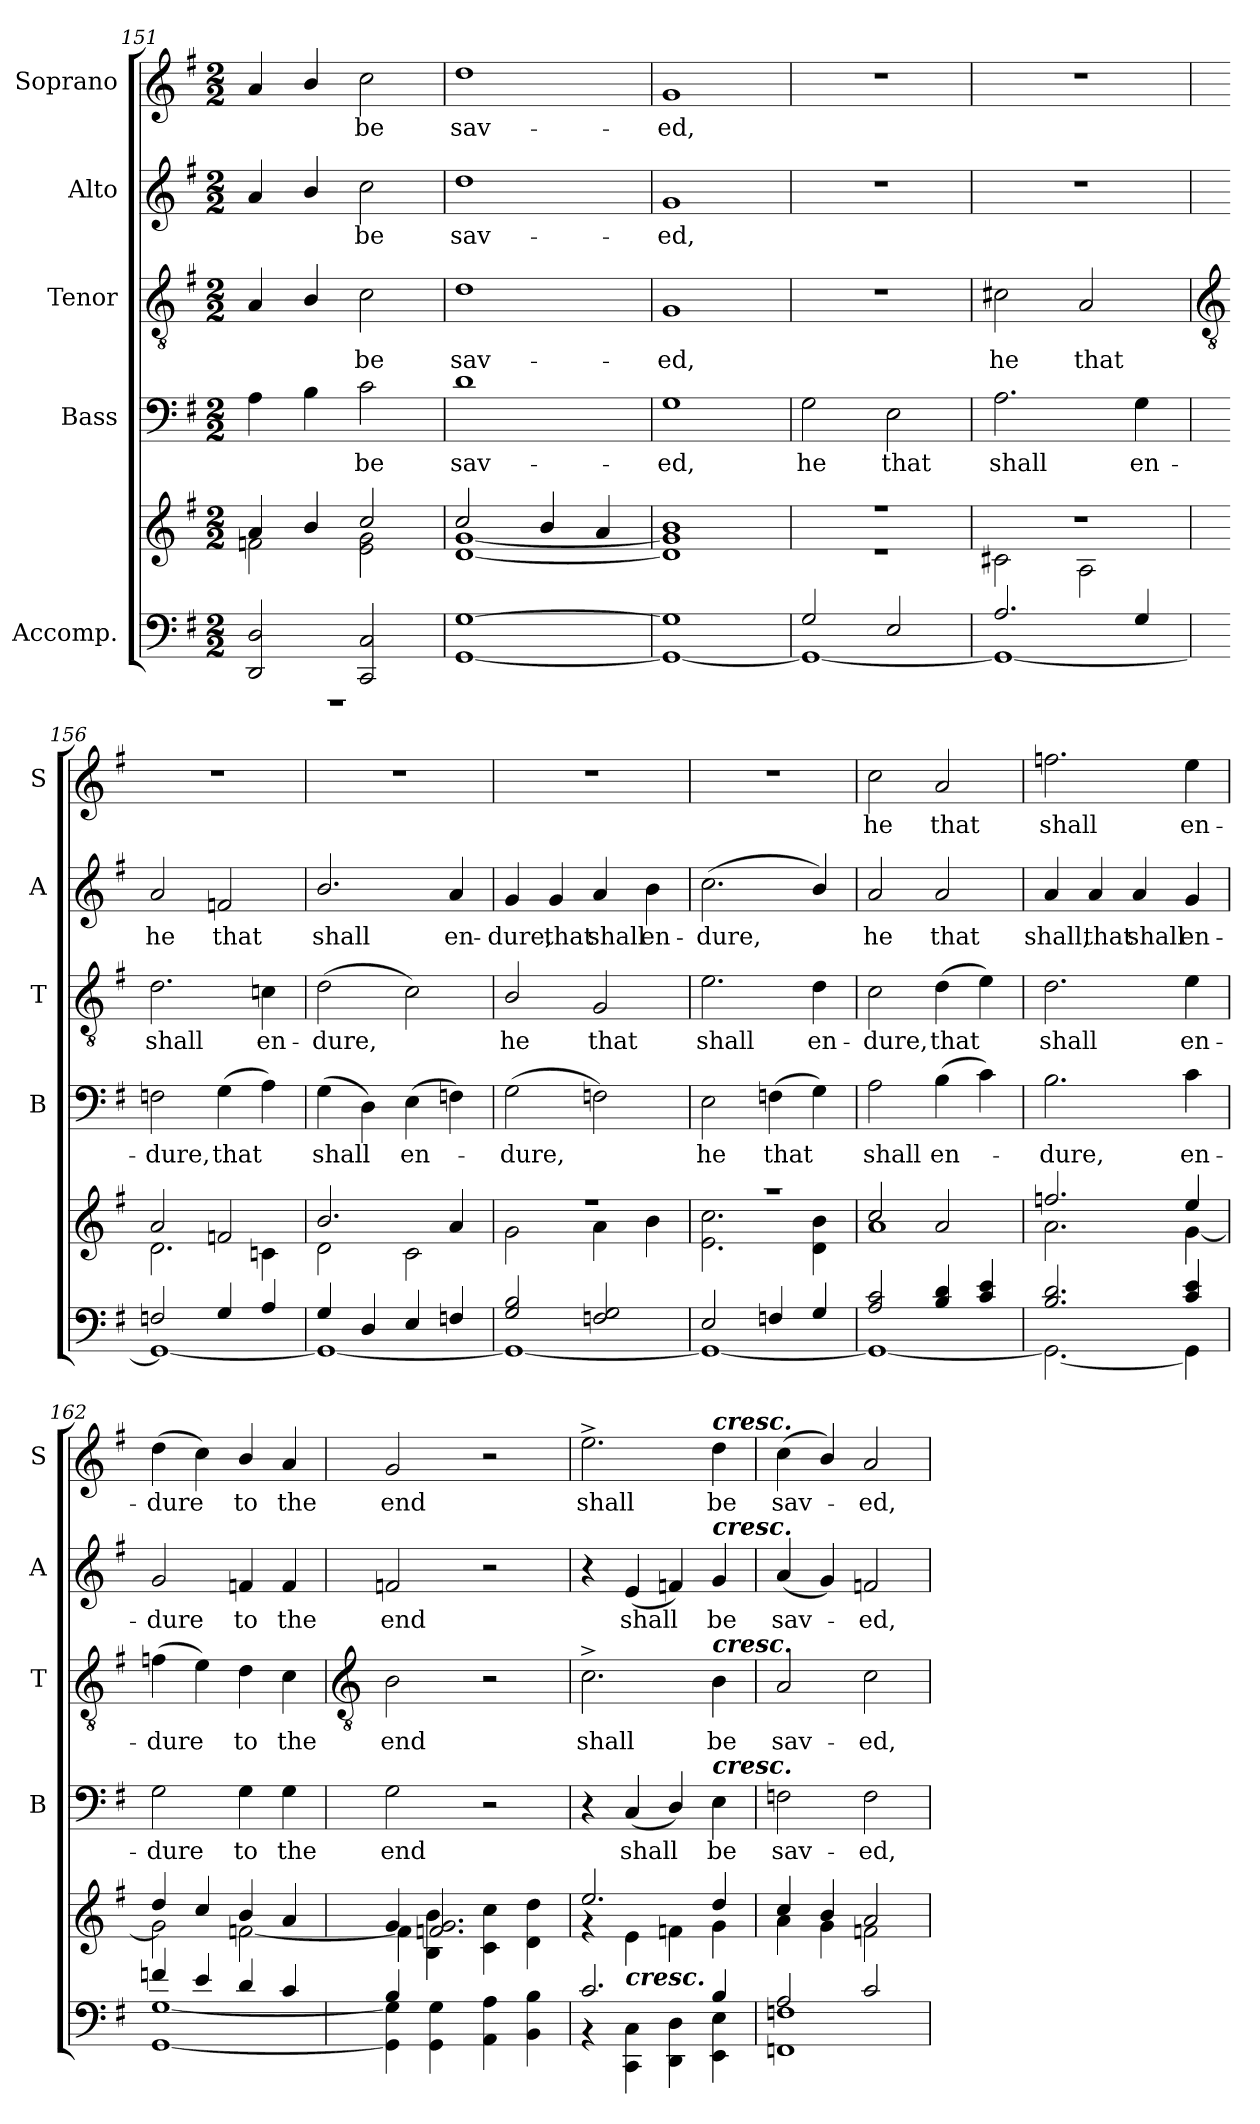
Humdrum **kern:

**kern	**kern	**kern	**text	**kern	**text	**kern	**text	**kern	**text
*part5	*part5	*part4	*part4	*part3	*part3	*part2	*part2	*part1	*part1
*staff6	*staff5	*staff4	*staff4	*staff3	*staff3	*staff2	*staff2	*staff1	*staff1
*I"Accomp.	*	*I"Bass	*	*I"Tenor	*	*I"Alto	*	*I"Soprano	*
*	*	*I'B	*	*I'T	*	*I'A	*	*I'S	*
*clefF4	*clefG2	*clefF4	*	*clefGv2	*	*clefG2	*	*clefG2	*
*k[f#]	*k[f#]	*k[f#]	*	*k[f#]	*	*k[f#]	*	*k[f#]	*
*G:	*G:	*G:	*	*G:	*	*G:	*	*G:	*
*M2/2	*M2/2	*M2/2	*	*M2/2	*	*M2/2	*	*M2/2	*
=151	=151	=151	=151	=151	=151	=151	=151	=151	=151
*^	*^	*	*	*	*	*	*	*	*
2DD/ 2D/	1r	4a/	2fn\	4A	.	4A	.	4a	.	4a	.
.	.	4b/	.	4B\	.	4B/	.	4b/	.	4b/	.
!	!	!	!	!	!LO:LY:b	!	!LO:LY:b	!	!LO:LY:b	!	!LO:LY:b
2CC/ 2C/	.	2cc/	2e\ 2g\	2c	be	2c	be	2cc	be	2cc	be
=152	=152	=152	=152	=152	=152	=152	=152	=152	=152	=152	=152
!	!	!	!	!	!LO:LY:b	!	!LO:LY:b	!	!LO:LY:b	!	!LO:LY:b
[1G/	[1GG\	2cc/	[1d\ [1g\	1d	sav-	1d	sav-	1dd	sav-	1dd	sav-
.	.	4b/	.	.	.	.	.	.	.	.	.
.	.	4a/	.	.	.	.	.	.	.	.	.
=153	=153	=153	=153	=153	=153	=153	=153	=153	=153	=153	=153
!	!	!	!	!	!LO:LY:b	!	!LO:LY:b	!	!LO:LY:b	!	!LO:LY:b
1G/]	1GG\_	1b/	1d\] 1g\]	1G	-ed,	1G	-ed,	1g	-ed,	1g	-ed,
=154	=154	=154	=154	=154	=154	=154	=154	=154	=154	=154	=154
!	!	!	!	!	!LO:LY:b	!	!	!	!	!	!
2G/	1GG\_	1r	1r	2G	he	1r	.	1r	.	1r	.
!	!	!	!	!	!LO:LY:b	!	!	!	!	!	!
2E/	.	.	.	2E	that	.	.	.	.	.	.
=155	=155	=155	=155	=155	=155	=155	=155	=155	=155	=155	=155
!	!	!	!	!	!LO:LY:b	!	!LO:LY:b	!	!	!	!
2.A/	1GG\_	1r	2c#X\	2.A	shall	2c#X	he	1r	.	1r	.
!	!	!	!	!	!	!	!LO:LY:b	!	!	!	!
.	.	.	2A\	.	.	2A	that	.	.	.	.
!	!	!	!	!	!LO:LY:b	!	!	!	!	!	!
4G/	.	.	.	4G	en-	.	.	.	.	.	.
!!LO:LB:g=z
=156	=156	=156	=156	=156	=156	=156	=156	=156	=156	=156	=156
*	*	*	*	*	*	*clefGv2	*	*	*	*	*
!	!	!	!	!	!LO:LY:b	!	!LO:LY:b	!	!LO:LY:b	!	!
2Fn/	1GG\_	2a/	2.d\	2Fn	-dure,	2.d	shall	2a	he	1r	.
!	!	!	!	!	!LO:LY:b	!	!	!	!LO:LY:b	!	!
4G/	.	2fn/	.	(>4G	that	.	.	2fn	that	.	.
!	!	!	!	!	!	!	!LO:LY:b	!	!	!	!
4A/	.	.	4cn\	4A)	.	4cn	en-	.	.	.	.
=157	=157	=157	=157	=157	=157	=157	=157	=157	=157	=157	=157
!	!	!	!	!	!LO:LY:b	!	!LO:LY:b	!	!LO:LY:b	!	!
4G/	1GG\_	2.b/	2d\	(>4G	shall	(>2d	-dure,	2.b/	shall	1r	.
4D/	.	.	.	4D)	.	.	.	.	.	.	.
!	!	!	!	!	!LO:LY:b	!	!	!	!	!	!
4E/	.	.	2c\	(>4E	en-	2c)	.	.	.	.	.
!	!	!	!	!	!	!	!	!	!LO:LY:b	!	!
4Fn/	.	4a/	.	4Fn)	.	.	.	4a	en-	.	.
=158	=158	=158	=158	=158	=158	=158	=158	=158	=158	=158	=158
!	!	!	!	!	!LO:LY:b	!	!LO:LY:b	!	!LO:LY:b	!	!
2G/ 2B/	1GG\_	1r	2g\	(>2G	dure,	2B/	he	4g	-dure,	1r	.
!	!	!	!	!	!	!	!	!	!LO:LY:b	!	!
.	.	.	.	.	.	.	.	4g	that	.	.
!	!	!	!	!	!	!	!LO:LY:b	!	!LO:LY:b	!	!
2Fn/ 2G/	.	.	4a\	2Fn)	.	2G	that	4a	shall	.	.
!	!	!	!	!	!	!	!	!	!LO:LY:b	!	!
.	.	.	4b\	.	.	.	.	4b	en-	.	.
=159	=159	=159	=159	=159	=159	=159	=159	=159	=159	=159	=159
!	!	!	!	!	!LO:LY:b	!	!LO:LY:b	!	!LO:LY:b	!	!
2E/	1GG\_	1r	2.e\ 2.cc\	2E	he	2.e	shall	(<2.cc	-dure,	1r	.
!	!	!	!	!	!LO:LY:b	!	!	!	!	!	!
4Fn/	.	.	.	(>4Fn	that	.	.	.	.	.	.
!	!	!	!	!	!	!	!LO:LY:b	!	!	!	!
4G/	.	.	4d\ 4b\	4G)	.	4d	en-	4b/)	.	.	.
=160	=160	=160	=160	=160	=160	=160	=160	=160	=160	=160	=160
!	!	!	!	!	!LO:LY:b	!	!LO:LY:b	!	!LO:LY:b	!	!LO:LY:b
2A/ 2c/	1GG\_	2cc/	1a\	2A	shall	2c	-dure,	2a	he	2cc	he
!	!	!	!	!	!LO:LY:b	!	!LO:LY:b	!	!LO:LY:b	!	!LO:LY:b
4B/ 4d/	.	2a/	.	(>4B	en-	(>4d	that	2a	that	2a	that
4c/ 4e/	.	.	.	4c)	.	4e)	.	.	.	.	.
=161	=161	=161	=161	=161	=161	=161	=161	=161	=161	=161	=161
!	!	!	!	!	!LO:LY:b	!	!LO:LY:b	!	!LO:LY:b	!	!LO:LY:b
2.B/ 2.d/	2.GG\_	2.ffn/	2.a\	2.B	dure,	2.d	shall	4a	shall,	2.ffn	shall
!	!	!	!	!	!	!	!	!	!LO:LY:b	!	!
.	.	.	.	.	.	.	.	4a	that	.	.
!	!	!	!	!	!	!	!	!	!LO:LY:b	!	!
.	.	.	.	.	.	.	.	4a	shall	.	.
!	!	!	!	!	!LO:LY:b	!	!LO:LY:b	!	!LO:LY:b	!	!LO:LY:b
4c/ 4e/	4GG\]	4ee/	[4g\	4c	en-	4e	en-	4g	en-	4ee	en-
=162	=162	=162	=162	=162	=162	=162	=162	=162	=162	=162	=162
!	!	!	!	!	!LO:LY:b	!	!LO:LY:b	!	!LO:LY:b	!	!LO:LY:b
4fn/	[1GG\ [1G\	4dd/	2g\]	2G	-dure	(>4fn	-dure	2g	-dure	(>4dd	-dure
4e/	.	4cc/	.	.	.	4e)	.	.	.	4cc)	.
!	!	!	!	!	!LO:LY:b	!	!LO:LY:b	!	!LO:LY:b	!	!LO:LY:b
4d/	.	4b/	[2fn\	4G	to	4d	to	4fn	to	4b/	to
!	!	!	!	!	!LO:LY:b	!	!LO:LY:b	!	!LO:LY:b	!	!LO:LY:b
4c/	.	4a/	.	4G	the	4c	the	4f	the	4a	the
!!LO:LB:g=z
=163	=163	=163	=163	=163	=163	=163	=163	=163	=163	=163	=163
*	*	*	*	*	*	*clefGv2	*	*	*	*	*
!	!	!	!	!	!LO:LY:b	!	!LO:LY:b	!	!LO:LY:b	!	!LO:LY:b
4B/	4GG\] 4G\]	4g/	4f\]	2G	end	2B	end	2fn	end	2g	end
4ryy	4GG\ 4G\	2.fn/ 2.g/	4B\ 4b\	.	.	.	.	.	.	.	.
.	.	.	4qqc\yy	.	.	.	.	.	.	.	.
2ryy	4AA\ 4A\	.	4c\ 4cc\	2r	.	2r	.	2r	.	2r	.
.	4BB\ 4B\	.	4d\ 4dd\	.	.	.	.	.	.	.	.
=164	=164	=164	=164	=164	=164	=164	=164	=164	=164	=164	=164
!	!	!	!	!	!	!	!LO:LY:b	!	!	!	!LO:LY:b
2.c/	4r	2.ee/	4r	4r	.	2.c^	shall	4r	.	2.ee^	shall
!	!	!	!LO:TX:b:Bi:t=cresc.	!	!	!	!	!	!	!	!
!	!	!	!	!	!LO:LY:b	!	!	!	!LO:LY:b	!	!
.	4CC\ 4C\	.	4e\	(<4C	shall	.	.	(<4e	shall	.	.
.	4DD\ 4D\	.	4fn\	4D/)	.	.	.	4fn)	.	.	.
!	!	!	!	!	!	!	!	!	!	!LO:TX:a:Bi:t=cresc.	!
!	!	!	!	!	!	!	!	!LO:TX:a:Bi:t=cresc.	!	!	!
!	!	!	!	!	!	!LO:TX:a:Bi:t=cresc.	!	!	!	!	!
!	!	!	!	!LO:TX:a:Bi:t=cresc.	!	!	!	!	!	!	!
!	!	!	!	!	!LO:LY:b	!	!LO:LY:b	!	!LO:LY:b	!	!LO:LY:b
4B/	4EE\ 4E\	4dd/	4g\	4E	be	4B	be	4g	be	4dd	be
=165	=165	=165	=165	=165	=165	=165	=165	=165	=165	=165	=165
!	!	!	!	!	!LO:LY:b	!	!LO:LY:b	!	!LO:LY:b	!	!LO:LY:b
2A/	1FFn\ 1Fn\	4cc/	4a\	2Fn	sav-	2A	sav-	(<4a	sav-	(<4cc	sav-
.	.	4b/	4g\	.	.	.	.	4g)	.	4b/)	.
!	!	!	!	!	!LO:LY:b	!	!LO:LY:b	!	!LO:LY:b	!	!LO:LY:b
2c/	.	2a/	2fn\	2F	-ed,	2c	-ed,	2fn	ed,	2a	ed,
*v	*v	*	*	*	*	*	*	*	*	*	*
*	*v	*v	*	*	*	*	*	*	*	*
=	=	=	=	=	=	=	=	=	=
*-	*-	*-	*-	*-	*-	*-	*-	*-	*-
